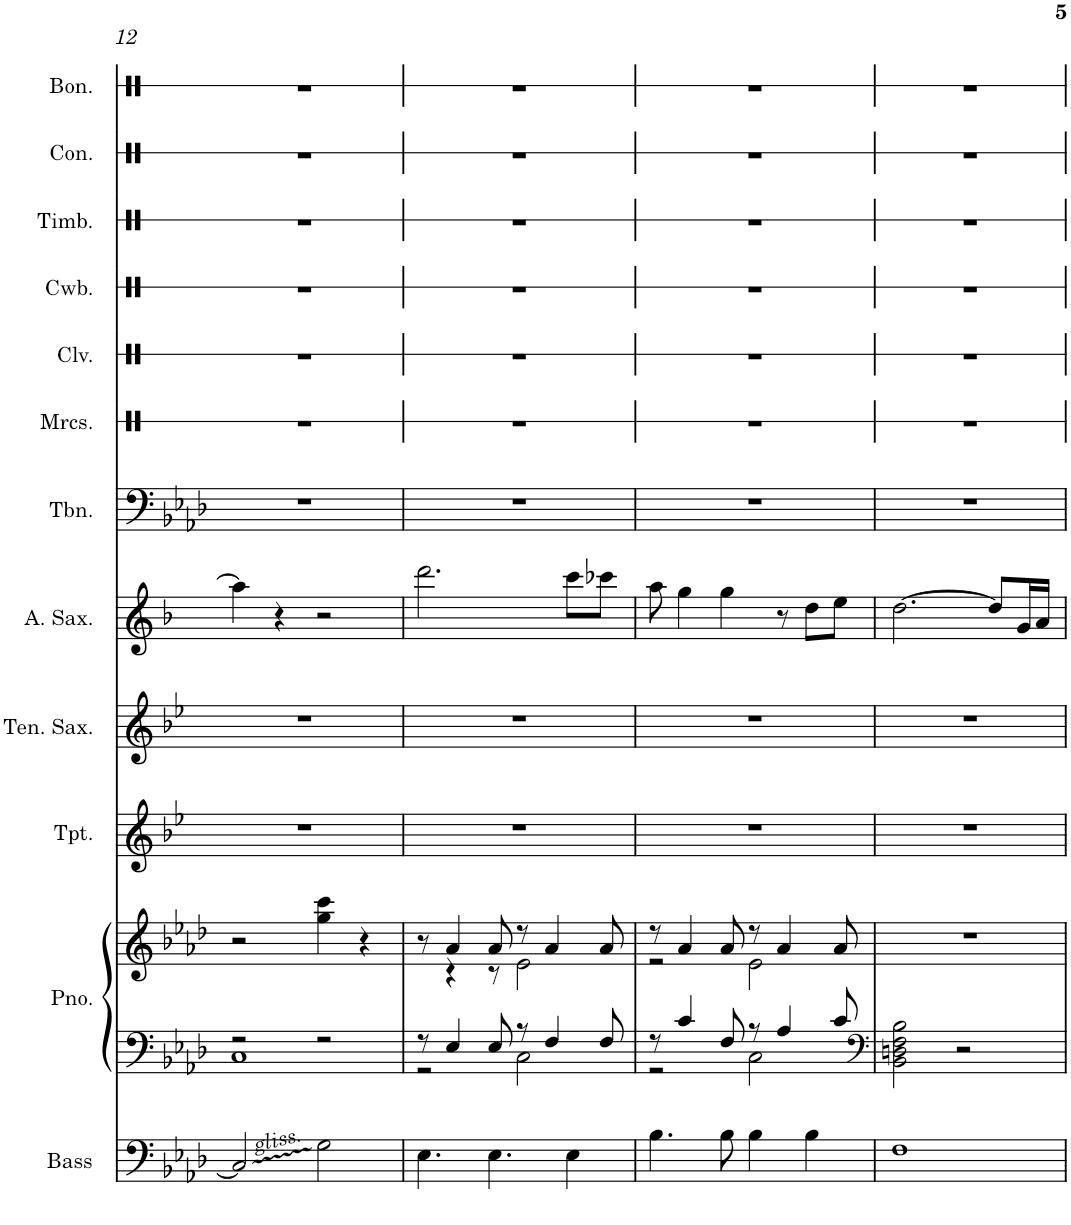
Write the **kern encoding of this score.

**kern	**kern	**kern	**kern	**kern	**kern	**kern	**kern	**kern	**kern	**kern	**kern	**kern
*part12	*part11	*part11	*part10	*part9	*part8	*part7	*part6	*part5	*part4	*part3	*part2	*part1
*staff13	*staff12	*staff11	*staff10	*staff9	*staff8	*staff7	*staff6	*staff5	*staff4	*staff3	*staff2	*staff1
*I"4-string Bass Guitar	*I"Piano	*	*I"Trumpet in Bb	*I"Tenor Saxophone	*I"Alto Saxophone	*I"Trombone	*I"Maracas	*I"Claves	*I"Cowbell	*I"Timbales	*I"Congas	*I"Bongos
*I'Bass	*I'Pno.	*	*I'Tpt.	*I'Ten. Sax.	*I'A. Sax.	*I'Tbn.	*I'Mrcs.	*I'Clv.	*I'Cwb.	*I'Timb.	*I'Con.	*I'Bon.
!!LO:PB:g=z
*clefF4	*clefF4	*clefG2	*clefG2	*clefG2	*clefG2	*clefF4	*clefX	*clefX	*clefX	*clefX	*clefX	*clefX
*Trd7c12	*	*	*Trd1c2	*Trd8c14	*Trd5c9	*	*	*	*	*	*	*
*k[b-e-a-d-]	*k[b-e-a-d-]	*k[b-e-a-d-]	*k[b-e-]	*k[b-e-]	*k[b-]	*k[b-e-a-d-]	*k[]	*k[]	*k[]	*k[]	*k[]	*k[]
*M4/4	*M4/4	*M4/4	*M4/4	*M4/4	*M4/4	*M4/4	*M4/4	*M4/4	*M4/4	*M4/4	*M4/4	*M4/4
=12	=12	=12	=12	=12	=12	=12	=12	=12	=12	=12	=12	=12
*	*^	*	*	*	*	*	*	*	*	*	*	*
2C/]	2r	1C	2r	1r	1r	4aa\]	1r	1r	1r	1r	1r	1r	1r
.	.	.	.	.	.	4r	.	.	.	.	.	.	.
2G\	2r	.	4gg\ 4ccc\	.	.	2r	.	.	.	.	.	.	.
.	.	.	4r	.	.	.	.	.	.	.	.	.	.
=13	=13	=13	=13	=13	=13	=13	=13	=13	=13	=13	=13	=13	=13
*	*	*	*^	*	*	*	*	*	*	*	*	*	*
4.E-\	8r	2r	8r	8ryy	1r	1r	2.ddd\	1r	1r	1r	1r	1r	1r	1r
.	4E-/	.	4a-/	4r	.	.	.	.	.	.	.	.	.	.
4.E-\	8E-/	.	8a-/	8r	.	.	.	.	.	.	.	.	.	.
.	8r	2C\	8r	2e-\	.	.	.	.	.	.	.	.	.	.
.	4F/	.	4a-/	.	.	.	.	.	.	.	.	.	.	.
4E-\	.	.	.	.	.	.	8ccc\L	.	.	.	.	.	.	.
.	8F/	.	8a-/	.	.	.	8ccc-X\J	.	.	.	.	.	.	.
=14	=14	=14	=14	=14	=14	=14	=14	=14	=14	=14	=14	=14	=14	=14
4.B-\	8r	2r	8r	2r	1r	1r	8aa\	1r	1r	1r	1r	1r	1r	1r
.	4c/	.	4a-/	.	.	.	4gg\	.	.	.	.	.	.	.
8B-\	8F/	.	8a-/	.	.	.	4gg\	.	.	.	.	.	.	.
4B-\	8r	2C\	8r	2e-\	.	.	.	.	.	.	.	.	.	.
.	4A-/	.	4a-/	.	.	.	8r	.	.	.	.	.	.	.
4B-\	.	.	.	.	.	.	8dd\L	.	.	.	.	.	.	.
.	8c/	.	8a-/	.	.	.	8ee\J	.	.	.	.	.	.	.
*	*v	*v	*	*	*	*	*	*	*	*	*	*	*	*
*	*	*v	*v	*	*	*	*	*	*	*	*	*	*
=15	=15	=15	=15	=15	=15	=15	=15	=15	=15	=15	=15	=15
*	*clefF4	*	*	*	*	*	*	*	*	*	*	*
1F	2BB-\ 2Dn\ 2F\ 2B-\	1r	1r	1r	[2.dd\	1r	1r	1r	1r	1r	1r	1r
.	2r	.	.	.	.	.	.	.	.	.	.	.
.	.	.	.	.	8dd/L]	.	.	.	.	.	.	.
.	.	.	.	.	16g/L	.	.	.	.	.	.	.
.	.	.	.	.	16a/JJ	.	.	.	.	.	.	.
=	=	=	=	=	=	=	=	=	=	=	=	=
*-	*-	*-	*-	*-	*-	*-	*-	*-	*-	*-	*-	*-
